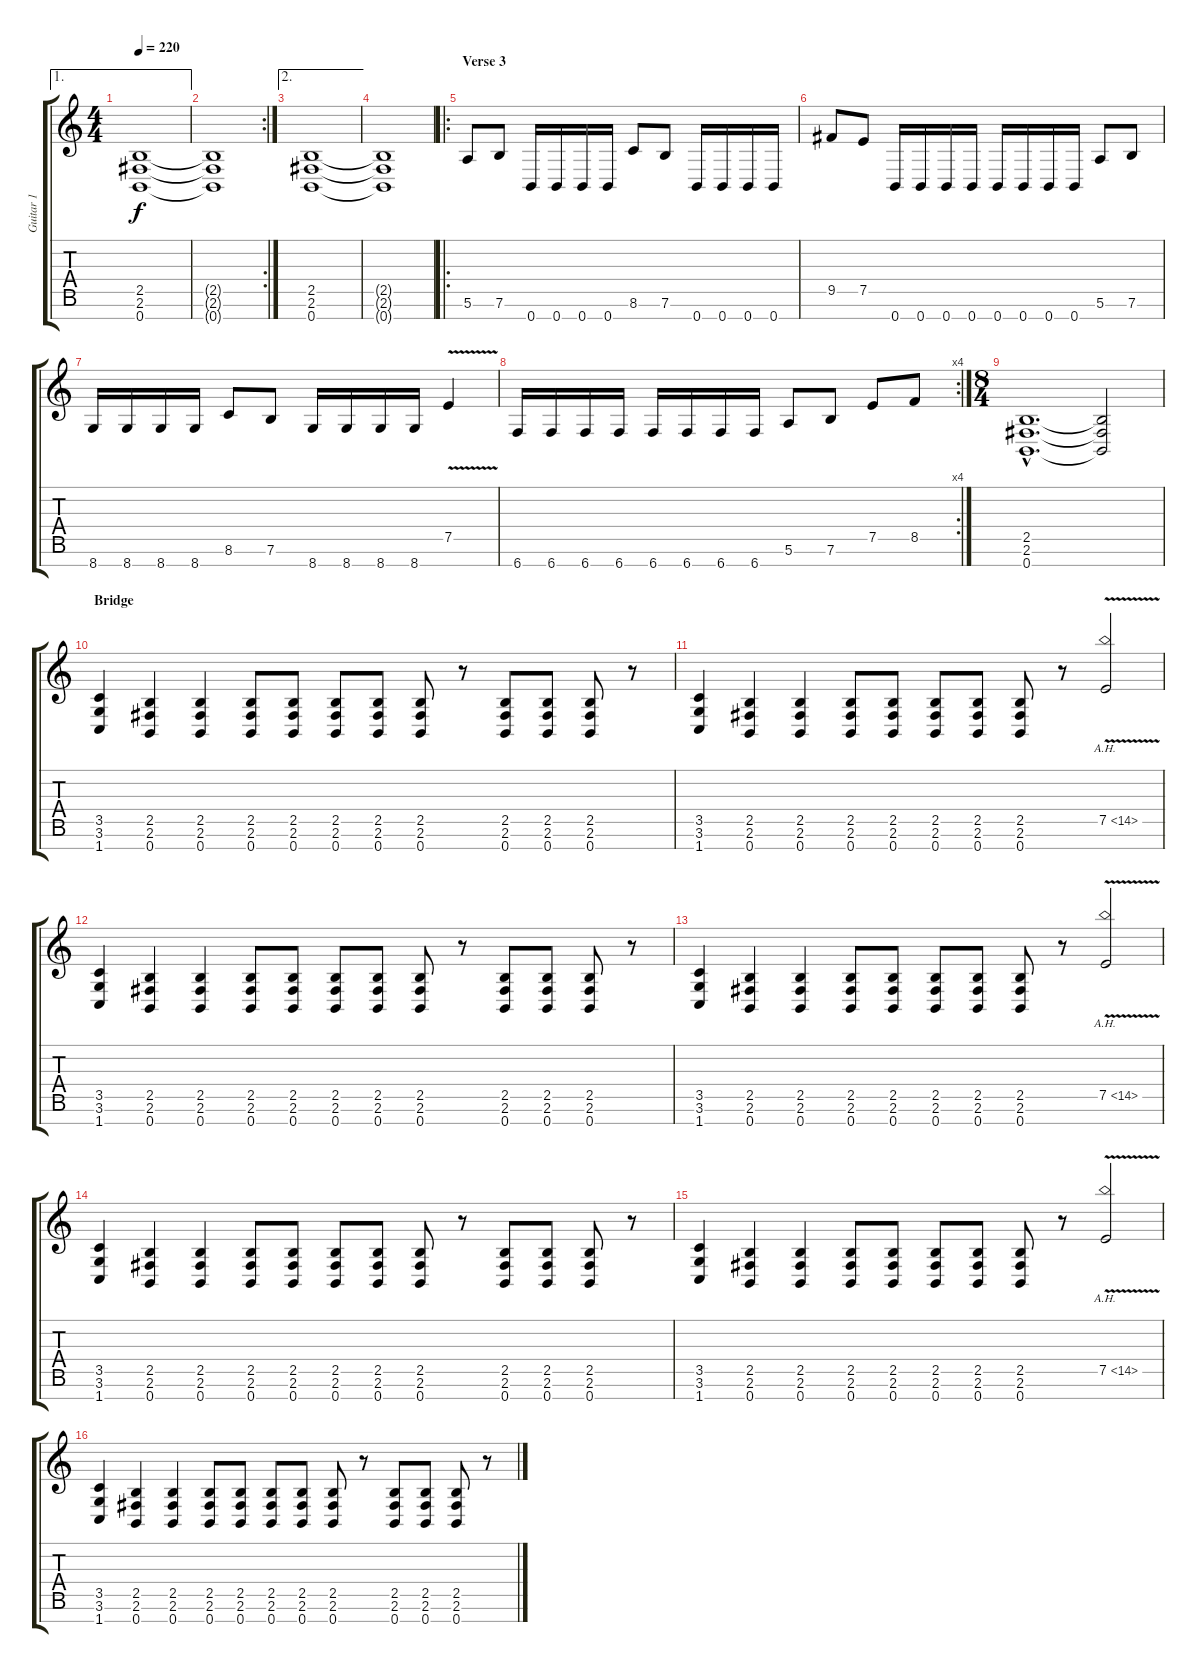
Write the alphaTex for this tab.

\track ("Guitar 1" "Guitar 1") {instrument distortionguitar}
\staff {score tabs}
\tuning (E4 B3 G3 D3 A2 E2 B1) {hide}
\ae 1
\ts (4 4)
\tempo 220
\clef g2
\ks c
(2.5 2.6 0.7).1{dy f} |
\rc 2
(2.5{t} 2.6{t} 0.7{t}).1 |
\ae 2
(2.5 2.6 0.7).1 |
(2.5{t} 2.6{t} 0.7{t}).1 |
\ro
\section ("" "Verse 3")
5.6.8 7.6.8 0.7.16 0.7.16 0.7.16 0.7.16 8.6.8 7.6.8 0.7.16 0.7.16 0.7.16 0.7.16 |
9.5.8 7.5.8 0.7.16 0.7.16 0.7.16 0.7.16 0.7.16 0.7.16 0.7.16 0.7.16 5.6.8 7.6.8 |
8.7.16 8.7.16 8.7.16 8.7.16 8.6.8 7.6.8 8.7.16 8.7.16 8.7.16 8.7.16 7.5{v}.4 |
\rc 4
6.7.16 6.7.16 6.7.16 6.7.16 6.7.16 6.7.16 6.7.16 6.7.16 5.6.8 7.6.8 7.5.8 8.5.8 |
\ts (8 4)
(2.5{hac} 2.6{hac} 0.7{hac}).1{d} (2.5{t} 2.6{t} 0.7{t}).2 |
\section ("" "Bridge")
(3.5 3.6 1.7).4 (2.5 2.6 0.7).4 (2.5 2.6 0.7).4 (2.5 2.6 0.7).8 (2.5 2.6 0.7).8 (2.5 2.6 0.7).8 (2.5 2.6 0.7).8 (2.5 2.6 0.7).8 r.8 (2.5 2.6 0.7).8 (2.5 2.6 0.7).8 (2.5 2.6 0.7).8 r.8 |
(3.5 3.6 1.7).4 (2.5 2.6 0.7).4 (2.5 2.6 0.7).4 (2.5 2.6 0.7).8 (2.5 2.6 0.7).8 (2.5 2.6 0.7).8 (2.5 2.6 0.7).8 (2.5 2.6 0.7).8 r.8 7.5{ah 7 v}.2 |
(3.5 3.6 1.7).4 (2.5 2.6 0.7).4 (2.5 2.6 0.7).4 (2.5 2.6 0.7).8 (2.5 2.6 0.7).8 (2.5 2.6 0.7).8 (2.5 2.6 0.7).8 (2.5 2.6 0.7).8 r.8 (2.5 2.6 0.7).8 (2.5 2.6 0.7).8 (2.5 2.6 0.7).8 r.8 |
(3.5 3.6 1.7).4 (2.5 2.6 0.7).4 (2.5 2.6 0.7).4 (2.5 2.6 0.7).8 (2.5 2.6 0.7).8 (2.5 2.6 0.7).8 (2.5 2.6 0.7).8 (2.5 2.6 0.7).8 r.8 7.5{ah 7 v}.2 |
(3.5 3.6 1.7).4 (2.5 2.6 0.7).4 (2.5 2.6 0.7).4 (2.5 2.6 0.7).8 (2.5 2.6 0.7).8 (2.5 2.6 0.7).8 (2.5 2.6 0.7).8 (2.5 2.6 0.7).8 r.8 (2.5 2.6 0.7).8 (2.5 2.6 0.7).8 (2.5 2.6 0.7).8 r.8 |
(3.5 3.6 1.7).4 (2.5 2.6 0.7).4 (2.5 2.6 0.7).4 (2.5 2.6 0.7).8 (2.5 2.6 0.7).8 (2.5 2.6 0.7).8 (2.5 2.6 0.7).8 (2.5 2.6 0.7).8 r.8 7.5{ah 7 v}.2 |
(3.5 3.6 1.7).4 (2.5 2.6 0.7).4 (2.5 2.6 0.7).4 (2.5 2.6 0.7).8 (2.5 2.6 0.7).8 (2.5 2.6 0.7).8 (2.5 2.6 0.7).8 (2.5 2.6 0.7).8 r.8 (2.5 2.6 0.7).8 (2.5 2.6 0.7).8 (2.5 2.6 0.7).8 r.8
